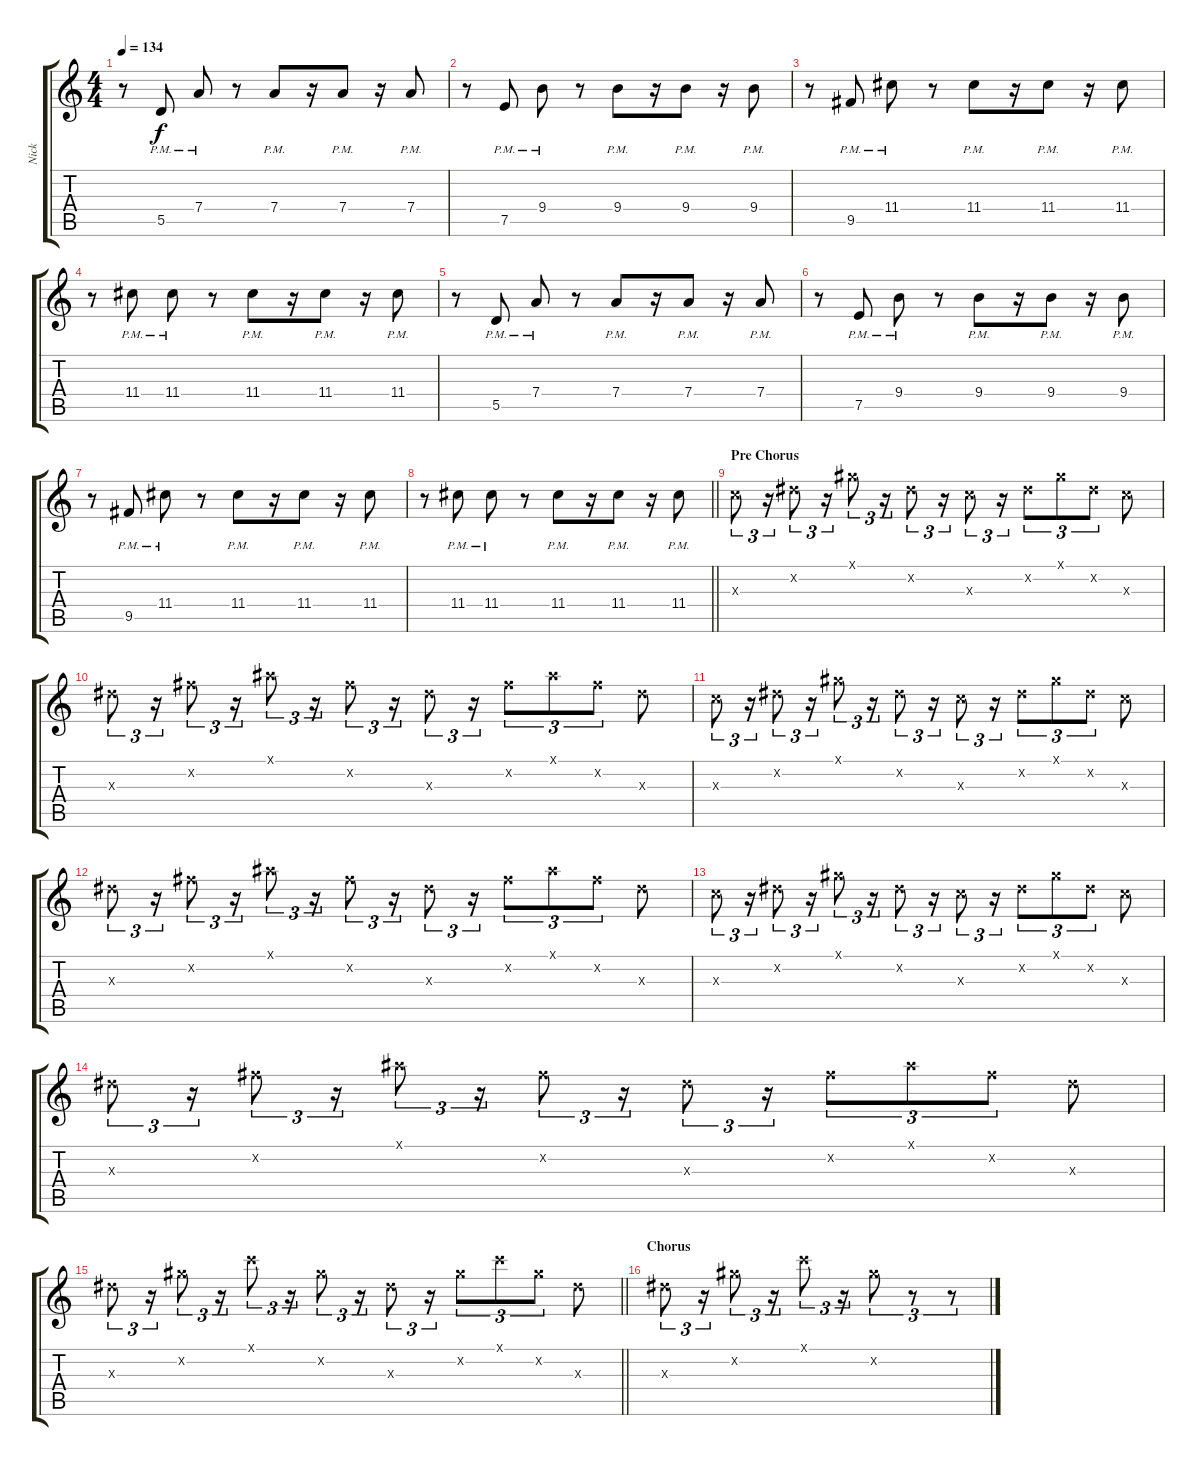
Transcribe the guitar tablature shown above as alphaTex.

\track ("Nick" "Nick") {instrument electricguitarjazz}
\staff {score tabs}
\tuning (E4 B3 G3 D3 A2 E2) {hide}
\ts (4 4)
\tempo 134
\clef g2
\ks c
r.8{dy f} 5.5{pm}.8 7.4{pm}.8 r.8 7.4{pm}.8 r.16 7.4{pm}.8 r.16 7.4{pm}.8 |
r.8 7.5{pm}.8 9.4{pm}.8 r.8 9.4{pm}.8 r.16 9.4{pm}.8 r.16 9.4{pm}.8 |
r.8 9.5{pm}.8 11.4{pm}.8 r.8 11.4{pm}.8 r.16 11.4{pm}.8 r.16 11.4{pm}.8 |
r.8 11.4{pm}.8 11.4{pm}.8 r.8 11.4{pm}.8 r.16 11.4{pm}.8 r.16 11.4{pm}.8 |
r.8 5.5{pm}.8 7.4{pm}.8 r.8 7.4{pm}.8 r.16 7.4{pm}.8 r.16 7.4{pm}.8 |
r.8 7.5{pm}.8 9.4{pm}.8 r.8 9.4{pm}.8 r.16 9.4{pm}.8 r.16 9.4{pm}.8 |
r.8 9.5{pm}.8 11.4{pm}.8 r.8 11.4{pm}.8 r.16 11.4{pm}.8 r.16 11.4{pm}.8 |
\barLineRight lightlight
r.8 11.4{pm}.8 11.4{pm}.8 r.8 11.4{pm}.8 r.16 11.4{pm}.8 r.16 11.4{pm}.8 |
\section ("" "Pre Chorus")
5.3{x}.8{tu (3 2)} r.16{tu (3 2)} 4.2{x}.8{tu (3 2)} r.16{tu (3 2)} 4.1{x}.8{tu (3 2)} r.16{tu (3 2)} 4.2{x}.8{tu (3 2)} r.16{tu (3 2)} 5.3{x}.8{tu (3 2)} r.16{tu (3 2)} 4.2{x}.8{tu (3 2)} 4.1{x}.8{tu (3 2)} 4.2{x}.8{tu (3 2)} 5.3{x}.8 |
8.3{x}.8{tu (3 2)} r.16{tu (3 2)} 7.2{x}.8{tu (3 2)} r.16{tu (3 2)} 6.1{x}.8{tu (3 2)} r.16{tu (3 2)} 7.2{x}.8{tu (3 2)} r.16{tu (3 2)} 8.3{x}.8{tu (3 2)} r.16{tu (3 2)} 7.2{x}.8{tu (3 2)} 6.1{x}.8{tu (3 2)} 7.2{x}.8{tu (3 2)} 8.3{x}.8 |
5.3{x}.8{tu (3 2)} r.16{tu (3 2)} 4.2{x}.8{tu (3 2)} r.16{tu (3 2)} 4.1{x}.8{tu (3 2)} r.16{tu (3 2)} 4.2{x}.8{tu (3 2)} r.16{tu (3 2)} 5.3{x}.8{tu (3 2)} r.16{tu (3 2)} 4.2{x}.8{tu (3 2)} 4.1{x}.8{tu (3 2)} 4.2{x}.8{tu (3 2)} 5.3{x}.8 |
8.3{x}.8{tu (3 2)} r.16{tu (3 2)} 7.2{x}.8{tu (3 2)} r.16{tu (3 2)} 6.1{x}.8{tu (3 2)} r.16{tu (3 2)} 7.2{x}.8{tu (3 2)} r.16{tu (3 2)} 8.3{x}.8{tu (3 2)} r.16{tu (3 2)} 7.2{x}.8{tu (3 2)} 6.1{x}.8{tu (3 2)} 7.2{x}.8{tu (3 2)} 8.3{x}.8 |
5.3{x}.8{tu (3 2)} r.16{tu (3 2)} 4.2{x}.8{tu (3 2)} r.16{tu (3 2)} 4.1{x}.8{tu (3 2)} r.16{tu (3 2)} 4.2{x}.8{tu (3 2)} r.16{tu (3 2)} 5.3{x}.8{tu (3 2)} r.16{tu (3 2)} 4.2{x}.8{tu (3 2)} 4.1{x}.8{tu (3 2)} 4.2{x}.8{tu (3 2)} 5.3{x}.8 |
8.3{x}.8{tu (3 2)} r.16{tu (3 2)} 7.2{x}.8{tu (3 2)} r.16{tu (3 2)} 6.1{x}.8{tu (3 2)} r.16{tu (3 2)} 7.2{x}.8{tu (3 2)} r.16{tu (3 2)} 8.3{x}.8{tu (3 2)} r.16{tu (3 2)} 7.2{x}.8{tu (3 2)} 6.1{x}.8{tu (3 2)} 7.2{x}.8{tu (3 2)} 8.3{x}.8 |
\barLineRight lightlight
8.3{x}.8{tu (3 2)} r.16{tu (3 2)} 9.2{x}.8{tu (3 2)} r.16{tu (3 2)} 8.1{x}.8{tu (3 2)} r.16{tu (3 2)} 9.2{x}.8{tu (3 2)} r.16{tu (3 2)} 8.3{x}.8{tu (3 2)} r.16{tu (3 2)} 9.2{x}.8{tu (3 2)} 8.1{x}.8{tu (3 2)} 9.2{x}.8{tu (3 2)} 8.3{x}.8 |
\section ("" "Chorus")
8.3{x}.8{tu (3 2)} r.16{tu (3 2)} 9.2{x}.8{tu (3 2)} r.16{tu (3 2)} 8.1{x}.8{tu (3 2)} r.16{tu (3 2)} 9.2{x}.8{tu (3 2)} r.8{tu (3 2)} r.8{tu (3 2)}
